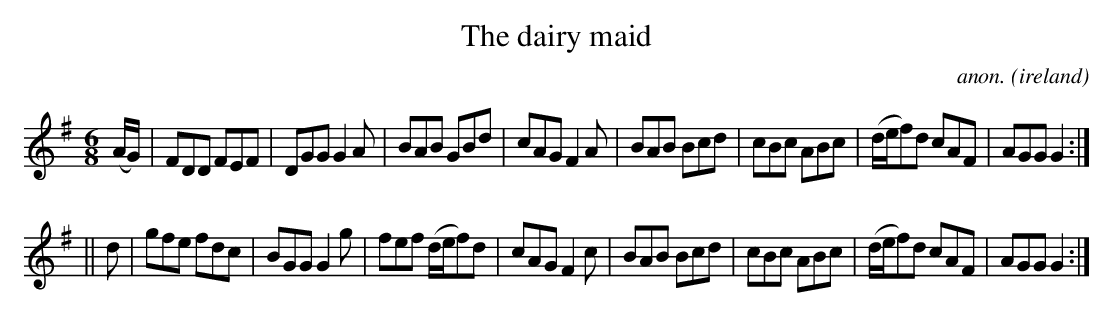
X:1
T:The dairy maid
O:ireland
C:anon.
M:6/8
L:1/8
K:G
(A/G/)|FDD FEF|DGG G2A|BAB GBd|cAG F2A|BAB Bcd|cBc ABc|(d/e/f)d cAF|AGG G2:|
||d|gfe fdc|BGG G2g|fef (d/e/f)d|cAG F2c|BAB Bcd|cBc ABc|(d/e/f)d cAF|AGG G2:|
